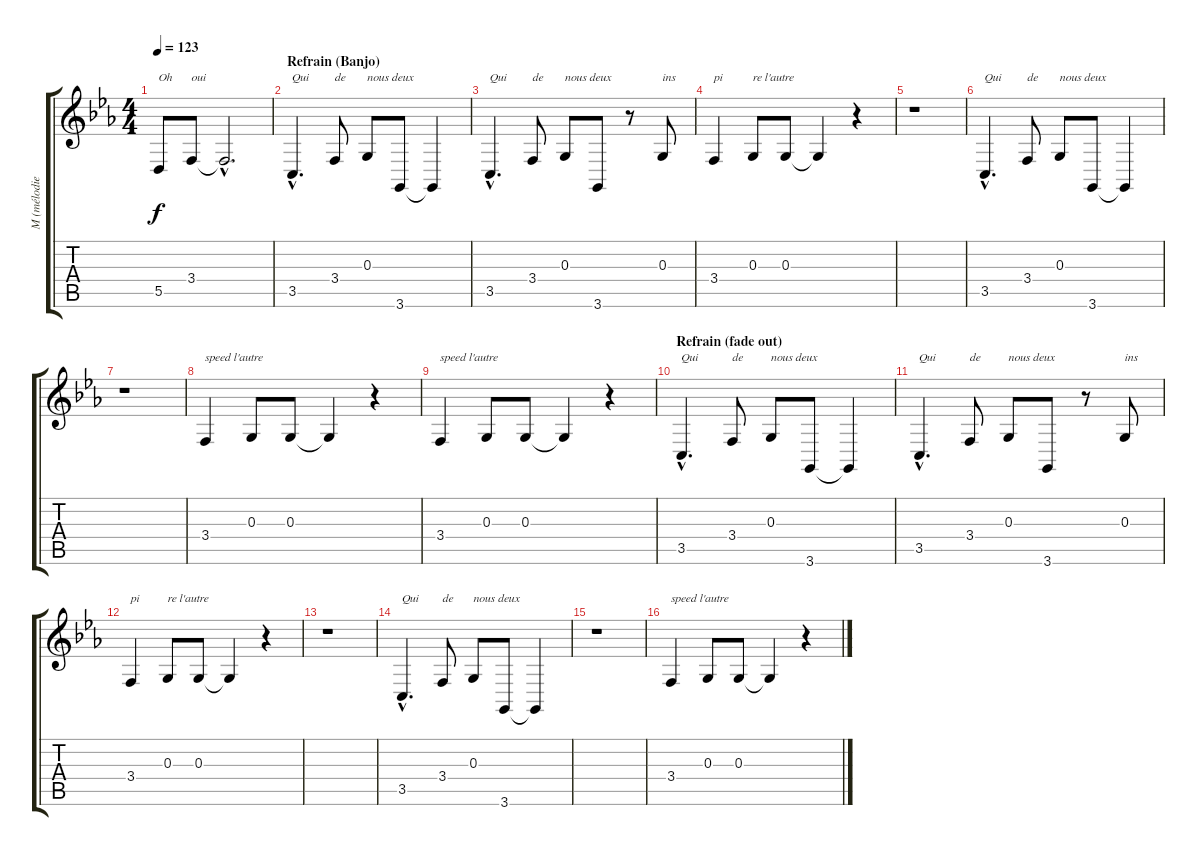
\track ("M (mélodie)" "M (mélodie") {instrument voiceoohs}
\staff {score tabs}
\tuning (E4 B3 G3 D3 A2 E2) {hide}
\ts (4 4)
\tempo 123
\clef g2
\ks cminor
5.5.8{txt "Oh" dy f} 3.4.8{txt "oui"} 3.4{hac t}.2{d} |
\section ("" "Refrain (Banjo)")
3.5{hac}.4{d txt "Qui"} 3.4.8{txt "de"} 0.3.8{txt "nous deux"} 3.6.8 3.6{t}.4 |
3.5{hac}.4{d txt "Qui"} 3.4.8{txt "de"} 0.3.8{txt "nous deux"} 3.6.8 r.8 0.3.8{txt "ins"} |
3.4.4{txt "pi"} 0.3.8{txt "re l'autre"} 0.3.8 0.3{t}.4 r.4 |
r.1 |
3.5{hac}.4{d txt "Qui"} 3.4.8{txt "de"} 0.3.8{txt "nous deux"} 3.6.8 3.6{t}.4 |
r.1 |
3.4.4{txt "speed l'autre"} 0.3.8 0.3.8 0.3{t}.4 r.4 |
3.4.4{txt "speed l'autre"} 0.3.8 0.3.8 0.3{t}.4 r.4 |
\section ("" "Refrain (fade out)")
3.5{hac}.4{d txt "Qui"} 3.4.8{txt "de"} 0.3.8{txt "nous deux"} 3.6.8 3.6{t}.4 |
3.5{hac}.4{d txt "Qui"} 3.4.8{txt "de"} 0.3.8{txt "nous deux"} 3.6.8 r.8 0.3.8{txt "ins"} |
3.4.4{txt "pi"} 0.3.8{txt "re l'autre"} 0.3.8 0.3{t}.4 r.4 |
r.1 |
3.5{hac}.4{d txt "Qui"} 3.4.8{txt "de"} 0.3.8{txt "nous deux"} 3.6.8 3.6{t}.4 |
r.1 |
3.4.4{txt "speed l'autre" volume 4} 0.3.8 0.3.8 0.3{t}.4 r.4
